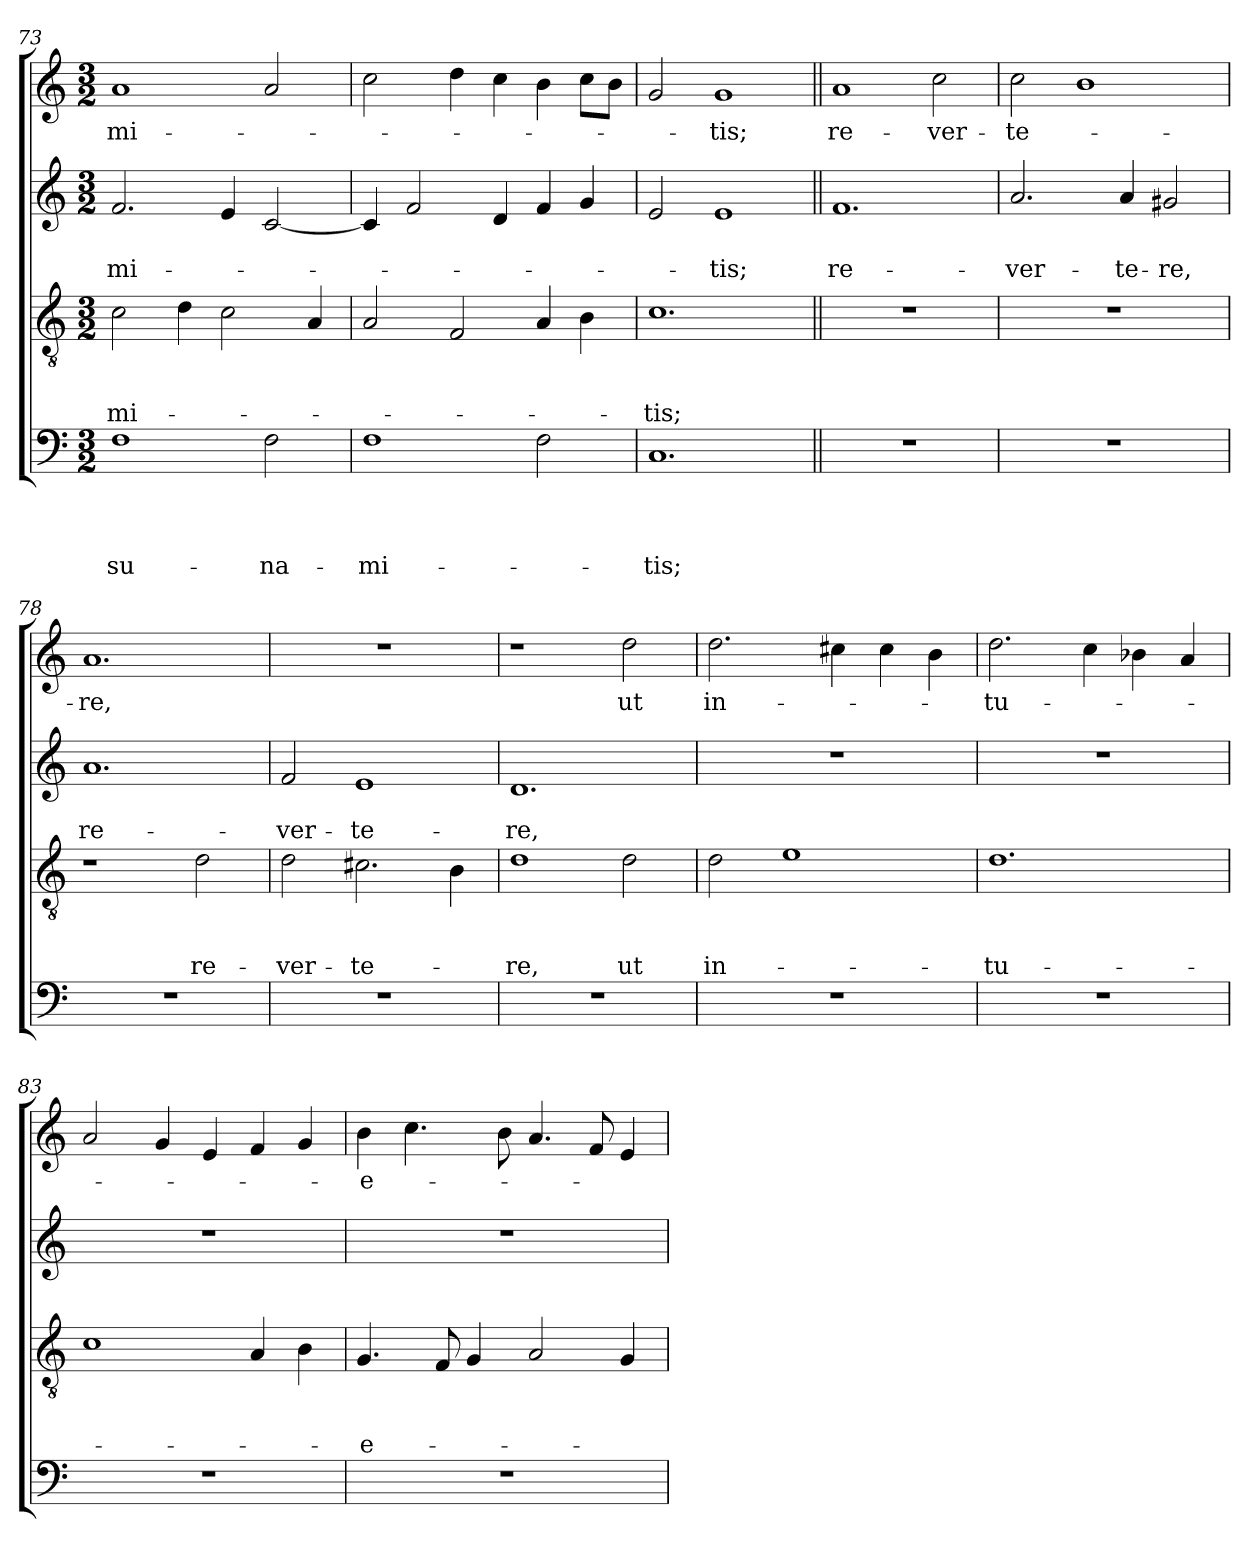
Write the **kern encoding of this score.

**kern	**text	**text	**text	**text	**kern	**text	**text	**text	**kern	**text	**text	**kern	**text
*part4	*part4	*part4	*part4	*part4	*part3	*part3	*part3	*part3	*part2	*part2	*part2	*part1	*part1
*staff4	*staff4	*staff4	*staff4	*staff4	*staff3	*staff3	*staff3	*staff3	*staff2	*staff2	*staff2	*staff1	*staff1
*clefF4	*	*	*	*	*clefGv2	*	*	*	*clefG2	*	*	*clefG2	*
*k[]	*	*	*	*	*k[]	*	*	*	*k[]	*	*	*k[]	*
*C:	*	*	*	*	*C:	*	*	*	*C:	*	*	*C:	*
*M3/2	*	*	*	*	*M3/2	*	*	*	*M3/2	*	*	*M3/2	*
=73	=73	=73	=73	=73	=73	=73	=73	=73	=73	=73	=73	=73	=73
!	!	!	!	!LO:LY:b	!	!	!	!LO:LY:b	!	!	!LO:LY:b	!	!LO:LY:b
1F	.	.	.	su-	2c\	.	.	-mi-	2.f/	.	-mi-	1a	-mi-
.	.	.	.	.	4d\	.	.	.	.	.	.	.	.
.	.	.	.	.	2c\	.	.	.	4e/	.	.	.	.
!	!	!	!	!LO:LY:b	!	!	!	!	!	!	!	!	!
2F\	.	.	.	-na-	.	.	.	.	[2c/	.	.	2a/	.
.	.	.	.	.	4A/	.	.	.	.	.	.	.	.
=74	=74	=74	=74	=74	=74	=74	=74	=74	=74	=74	=74	=74	=74
!	!	!	!	!LO:LY:b	!	!	!	!	!	!	!	!	!
1F	.	.	.	-mi-	2A/	.	.	.	4c/]	.	.	2cc\	.
.	.	.	.	.	.	.	.	.	2f/	.	.	.	.
.	.	.	.	.	2F/	.	.	.	.	.	.	4dd\	.
.	.	.	.	.	.	.	.	.	4d/	.	.	4cc\	.
2F\	.	.	.	.	4A/	.	.	.	4f/	.	.	4b\	.
.	.	.	.	.	4B\	.	.	.	4g/	.	.	8cc\L	.
.	.	.	.	.	.	.	.	.	.	.	.	8b\J	.
!!LO:PB:g=z
=75	=75	=75	=75	=75	=75	=75	=75	=75	=75	=75	=75	=75	=75
!	!	!	!	!LO:LY:b	!	!	!	!LO:LY:b	!	!	!	!	!
1.C	.	.	.	-tis;	1.c	.	.	-tis;	2e/	.	.	2g/	.
!	!	!	!	!	!	!	!	!	!	!	!LO:LY:b	!	!LO:LY:b
.	.	.	.	.	.	.	.	.	1e	.	-tis;	1g	-tis;
=76||	=76||	=76||	=76||	=76||	=76||	=76||	=76||	=76||	=76||	=76||	=76||	=76||	=76||
!	!	!	!	!	!	!	!	!	!	!	!LO:LY:b	!	!LO:LY:b
1.r	.	.	.	.	1.r	.	.	.	1.f	.	re-	1a	re-
!	!	!	!	!	!	!	!	!	!	!	!	!	!LO:LY:b
.	.	.	.	.	.	.	.	.	.	.	.	2cc\	-ver-
=77	=77	=77	=77	=77	=77	=77	=77	=77	=77	=77	=77	=77	=77
!	!	!	!	!	!	!	!	!	!	!	!LO:LY:b	!	!LO:LY:b
1.r	.	.	.	.	1.r	.	.	.	2.a/	.	-ver-	2cc\	-te-
.	.	.	.	.	.	.	.	.	.	.	.	1b	.
!	!	!	!	!	!	!	!	!	!	!	!LO:LY:b	!	!
.	.	.	.	.	.	.	.	.	4a/	.	-te-	.	.
!	!	!	!	!	!	!	!	!	!	!	!LO:LY:b	!	!
.	.	.	.	.	.	.	.	.	2g#X/	.	-re,	.	.
=78	=78	=78	=78	=78	=78	=78	=78	=78	=78	=78	=78	=78	=78
!	!	!	!	!	!	!	!	!	!	!	!LO:LY:b	!	!LO:LY:b
1.r	.	.	.	.	1r	.	.	.	1.a	.	re-	1.a	-re,
!	!	!	!	!	!	!	!	!LO:LY:b	!	!	!	!	!
.	.	.	.	.	2d\	.	.	re-	.	.	.	.	.
=79	=79	=79	=79	=79	=79	=79	=79	=79	=79	=79	=79	=79	=79
!	!	!	!	!	!	!	!	!LO:LY:b	!	!	!LO:LY:b	!	!
1.r	.	.	.	.	2d\	.	.	-ver-	2f/	.	-ver-	1.r	.
!	!	!	!	!	!	!	!	!LO:LY:b	!	!	!LO:LY:b	!	!
.	.	.	.	.	2.c#X\	.	.	-te-	1e	.	-te-	.	.
.	.	.	.	.	4B\	.	.	.	.	.	.	.	.
=80	=80	=80	=80	=80	=80	=80	=80	=80	=80	=80	=80	=80	=80
!	!	!	!	!	!	!	!	!LO:LY:b	!	!	!LO:LY:b	!	!
1.r	.	.	.	.	1d	.	.	-re,	1.d	.	-re,	1r	.
!	!	!	!	!	!	!	!	!LO:LY:b	!	!	!	!	!LO:LY:b
.	.	.	.	.	2d\	.	.	ut	.	.	.	2dd\	ut
=81	=81	=81	=81	=81	=81	=81	=81	=81	=81	=81	=81	=81	=81
!	!	!	!	!	!	!	!	!LO:LY:b	!	!	!	!	!LO:LY:b
1.r	.	.	.	.	2d\	.	.	in-	1.r	.	.	2.dd\	in-
.	.	.	.	.	1e	.	.	.	.	.	.	.	.
.	.	.	.	.	.	.	.	.	.	.	.	4cc#X\	.
.	.	.	.	.	.	.	.	.	.	.	.	4cc#\	.
.	.	.	.	.	.	.	.	.	.	.	.	4b\	.
!!LO:LB:g=z
=82	=82	=82	=82	=82	=82	=82	=82	=82	=82	=82	=82	=82	=82
!	!	!	!	!	!	!	!	!LO:LY:b	!	!	!	!	!LO:LY:b
1.r	.	.	.	.	1.d	.	.	-tu-	1.r	.	.	2.dd\	-tu-
.	.	.	.	.	.	.	.	.	.	.	.	4cc\	.
.	.	.	.	.	.	.	.	.	.	.	.	4b-X\	.
.	.	.	.	.	.	.	.	.	.	.	.	4a/	.
=83	=83	=83	=83	=83	=83	=83	=83	=83	=83	=83	=83	=83	=83
1.r	.	.	.	.	1c	.	.	.	1.r	.	.	2a/	.
.	.	.	.	.	.	.	.	.	.	.	.	4g/	.
.	.	.	.	.	.	.	.	.	.	.	.	4e/	.
.	.	.	.	.	4A/	.	.	.	.	.	.	4f/	.
.	.	.	.	.	4B\	.	.	.	.	.	.	4g/	.
=84	=84	=84	=84	=84	=84	=84	=84	=84	=84	=84	=84	=84	=84
!	!	!	!	!	!	!	!	!LO:LY:b	!	!	!	!	!LO:LY:b
1.r	.	.	.	.	4.G/	.	.	-e-	1.r	.	.	4b\	-e-
.	.	.	.	.	.	.	.	.	.	.	.	4.cc\	.
.	.	.	.	.	8F/	.	.	.	.	.	.	.	.
.	.	.	.	.	4G/	.	.	.	.	.	.	.	.
.	.	.	.	.	.	.	.	.	.	.	.	8b\	.
.	.	.	.	.	2A/	.	.	.	.	.	.	4.a/	.
.	.	.	.	.	.	.	.	.	.	.	.	8f/	.
.	.	.	.	.	4G/	.	.	.	.	.	.	4e/	.
=	=	=	=	=	=	=	=	=	=	=	=	=	=
*-	*-	*-	*-	*-	*-	*-	*-	*-	*-	*-	*-	*-	*-
